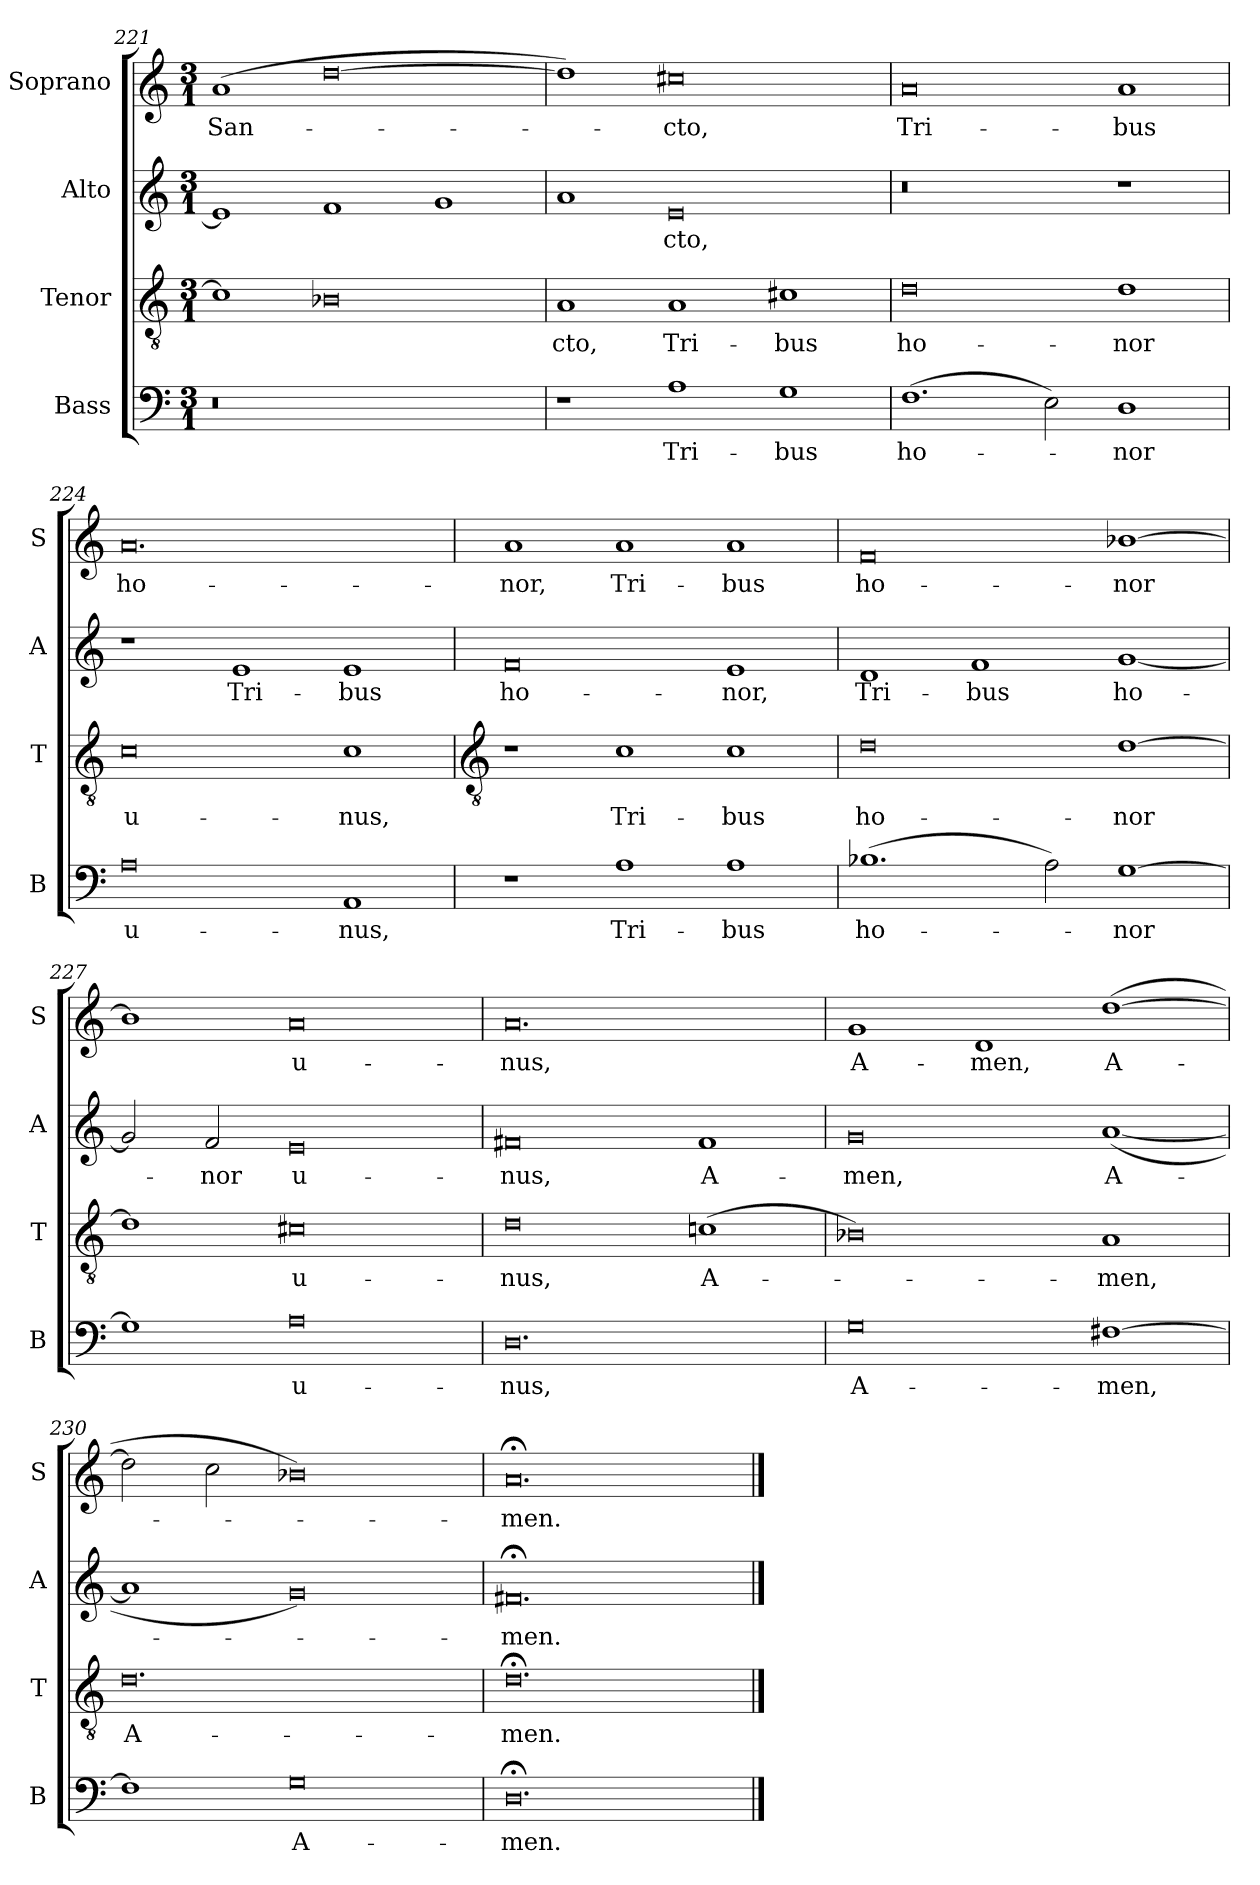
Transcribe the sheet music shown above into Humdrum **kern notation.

**kern	**text	**kern	**text	**kern	**text	**kern	**text
*part4	*part4	*part3	*part3	*part2	*part2	*part1	*part1
*staff4	*staff4	*staff3	*staff3	*staff2	*staff2	*staff1	*staff1
*I"Bass	*	*I"Tenor	*	*I"Alto	*	*I"Soprano	*
*I'B	*	*I'T	*	*I'A	*	*I'S	*
*clefF4	*	*clefGv2	*	*clefG2	*	*clefG2	*
*k[]	*	*k[]	*	*k[]	*	*k[]	*
*C:	*	*C:	*	*C:	*	*C:	*
*M3/1	*	*M3/1	*	*M3/1	*	*M3/1	*
=221	=221	=221	=221	=221	=221	=221	=221
!	!	!	!	!	!	!	!LO:LY:b
0r	.	1c]	.	1e]	.	(<1a	San-
.	.	0B-X	.	1f	.	[0dd	.
1ryy	.	.	.	1g	.	.	.
=222	=222	=222	=222	=222	=222	=222	=222
!	!	!	!LO:LY:b	!	!	!	!
1r	.	1A	cto,	1a	.	1dd])	.
!	!LO:LY:b	!	!LO:LY:b	!	!LO:LY:b	!	!LO:LY:b
1A	Tri-	1A	Tri-	0e	cto,	0cc#X	cto,
!	!LO:LY:b	!	!LO:LY:b	!	!	!	!
1G	-bus	1c#X	-bus	.	.	.	.
=223	=223	=223	=223	=223	=223	=223	=223
!	!LO:LY:b	!	!LO:LY:b	!	!	!	!LO:LY:b
(>1.F	ho-	0d	ho-	0r	.	0a	Tri-
2E)	.	.	.	.	.	.	.
!	!LO:LY:b	!	!LO:LY:b	!	!	!	!LO:LY:b
1D	nor	1d	-nor	1r	.	1a	-bus
=224	=224	=224	=224	=224	=224	=224	=224
!	!LO:LY:b	!	!LO:LY:b	!	!	!	!LO:LY:b
0A	u-	0c	u-	1r	.	0.a	ho-
!	!	!	!	!	!LO:LY:b	!	!
.	.	.	.	1e	Tri-	.	.
!	!LO:LY:b	!	!LO:LY:b	!	!LO:LY:b	!	!
1AA	-nus,	1c	-nus,	1e	-bus	.	.
!!LO:LB:g=z
=225	=225	=225	=225	=225	=225	=225	=225
*	*	*clefGv2	*	*	*	*	*
!	!	!	!	!	!LO:LY:b	!	!LO:LY:b
1r	.	1r	.	0f	ho-	1a	-nor,
!	!LO:LY:b	!	!LO:LY:b	!	!	!	!LO:LY:b
1A	Tri-	1c	Tri-	.	.	1a	Tri-
!	!LO:LY:b	!	!LO:LY:b	!	!LO:LY:b	!	!LO:LY:b
1A	-bus	1c	-bus	1e	-nor,	1a	-bus
=226	=226	=226	=226	=226	=226	=226	=226
!	!LO:LY:b	!	!LO:LY:b	!	!LO:LY:b	!	!LO:LY:b
(>1.B-X	ho-	0d	ho-	1d	Tri-	0f	ho-
!	!	!	!	!	!LO:LY:b	!	!
.	.	.	.	1f	-bus	.	.
2A)	.	.	.	.	.	.	.
!	!LO:LY:b	!	!LO:LY:b	!	!LO:LY:b	!	!LO:LY:b
[1G	nor	[1d	-nor	[1g	ho-	[1b-X	-nor
=227	=227	=227	=227	=227	=227	=227	=227
1G]	.	1d]	.	2g]	.	1b-]	.
!	!	!	!	!	!LO:LY:b	!	!
.	.	.	.	2f	nor	.	.
!	!LO:LY:b	!	!LO:LY:b	!	!LO:LY:b	!	!LO:LY:b
0A	u-	0c#X	u-	0e	u-	0a	u-
=228	=228	=228	=228	=228	=228	=228	=228
!	!LO:LY:b	!	!LO:LY:b	!	!LO:LY:b	!	!LO:LY:b
0.D	-nus,	0d	-nus,	0f#X	-nus,	0.a	-nus,
!	!	!	!LO:LY:b	!	!LO:LY:b	!	!
.	.	(>1cn	A-	1f#	A-	.	.
=229	=229	=229	=229	=229	=229	=229	=229
!	!LO:LY:b	!	!	!	!LO:LY:b	!	!LO:LY:b
0G	A-	0B-X)	.	0g	-men,	1g	A-
!	!	!	!	!	!	!	!LO:LY:b
.	.	.	.	.	.	1d	-men,
!	!LO:LY:b	!	!LO:LY:b	!	!LO:LY:b	!	!LO:LY:b
[1F#X	-men,	1A	men,	(<[1a	A-	(>[1dd	A-
=230	=230	=230	=230	=230	=230	=230	=230
!	!	!	!LO:LY:b	!	!	!	!
1F#]	.	0.d	A-	1a]	.	2dd]	.
.	.	.	.	.	.	2cc	.
!	!LO:LY:b	!	!	!	!	!	!
0G	A-	.	.	0g)	.	0b-X)	.
=231	=231	=231	=231	=231	=231	=231	=231
!	!LO:LY:b	!	!LO:LY:b	!	!LO:LY:b	!	!LO:LY:b
0.D;<	-men.	0.d;<	-men.	0.f#X;<	men.	0.a;<	men.
==	==	==	==	==	==	==	==
*-	*-	*-	*-	*-	*-	*-	*-
